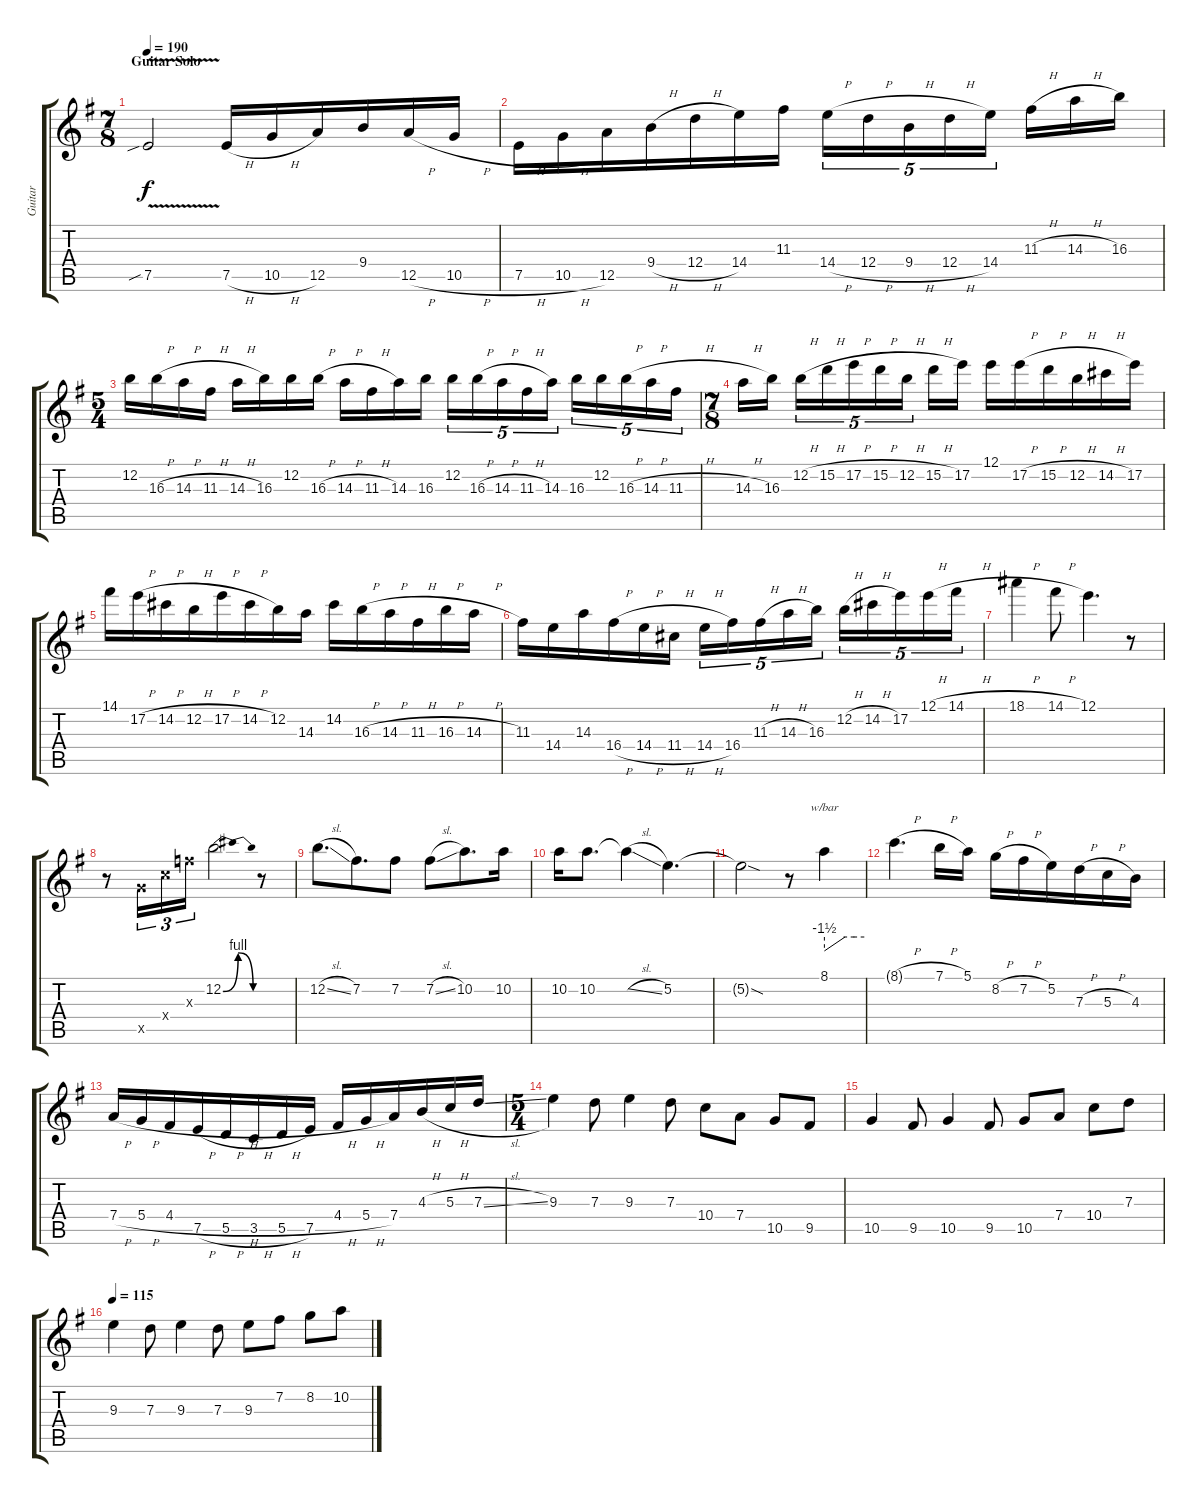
\track ("Guitar" "Guitar") {instrument overdrivenguitar}
\staff {score tabs}
\tuning (E4 B3 G3 D3 A2 E2) {hide}
\ts (7 8)
\section ("" "Guitar Solo")
\tempo 190
\clef g2
\ks eminor
7.5{v sib}.2{dy f} 7.5{h}.16 10.5{h}.16 12.5.16 9.4.16 12.5{h}.16 10.5{h}.16 |
7.5{h}.16 10.5{h}.16 12.5.16 9.4{h}.16 12.4{h}.16 14.4.16 11.3.16{beam splitsecondary} 14.4{h}.16{tu (5 4)} 12.4{h}.16{tu (5 4)} 9.4{h}.16{tu (5 4)} 12.4{h}.16{tu (5 4)} 14.4.16{tu (5 4)} 11.3{h}.16 14.3{h}.16 16.3.16 |
\ts (5 4)
12.2.16 16.3{h}.16 14.3{h}.16 11.3{h}.16 14.3{h}.16 16.3.16 12.2.16 16.3{h}.16 14.3{h}.16 11.3{h}.16 14.3.16 16.3.16 12.2.16{tu (5 4)} 16.3{h}.16{tu (5 4)} 14.3{h}.16{tu (5 4)} 11.3{h}.16{tu (5 4)} 14.3.16{tu (5 4)} 16.3.16{tu (5 4)} 12.2.16{tu (5 4)} 16.3{h}.16{tu (5 4)} 14.3{h}.16{tu (5 4)} 11.3{h}.16{tu (5 4)} |
\ts (7 8)
14.3{h}.16 16.3.16 12.2{h}.16{tu (5 4)} 15.2{h}.16{tu (5 4)} 17.2{h}.16{tu (5 4)} 15.2{h}.16{tu (5 4)} 12.2{h}.16{tu (5 4)} 15.2{h}.16 17.2.16 12.1.16 17.2{h}.16 15.2{h}.16 12.2{h}.16 14.2{h}.16 17.2.16 |
14.1.16 17.2{h}.16 14.2{h}.16 12.2{h}.16 17.2{h}.16 14.2{h}.16 12.2.16 14.3.16 14.2.16 16.3{h}.16 14.3{h}.16 11.3{h}.16 16.3{h}.16 14.3{h}.16 |
11.3.16 14.4.16 14.3.16 16.4{h}.16 14.4{h}.16 11.4{h}.16 14.4{h}.16{tu (5 4)} 16.4.16{tu (5 4)} 11.3{h}.16{tu (5 4)} 14.3{h}.16{tu (5 4)} 16.3.16{tu (5 4)} 12.2{h}.16{tu (5 4)} 14.2{h}.16{tu (5 4)} 17.2.16{tu (5 4)} 12.1{h}.16{tu (5 4)} 14.1{h}.16{tu (5 4)} |
18.1{h}.4 14.1{h}.8 12.1.4{d} r.8 |
r.8 10.5{x}.16{tu (3 2)} 10.4{x}.16{tu (3 2)} 10.3{x}.16{tu (3 2)} 12.2{be (bendrelease 0 0 15 4 40 4 60 0)}.2 r.8 |
12.2{sl}.8{d} 7.2.8{d} 7.2.8 7.2{sl}.8 10.2.8{d} 10.2.16 |
10.2.16 10.2.8{d} 10.2{sl t}.4 5.2.4{d} |
5.2{sod t}.2 r.8 8.1.4{tbe (custom default 0 -6 31 0 45 0 60 0)} |
8.1{h t}.4{d} 7.1{h}.16 5.1.16 8.2{h}.16 7.2{h}.16 5.2.16 7.3{h}.16 5.3{h}.16 4.3.16 |
7.4{h}.16 5.4{h}.16 4.4{h}.16 7.5{h}.16 5.5{h}.16 3.5{h}.16 5.5{h}.16 7.5.16 4.4{h}.16 5.4{h}.16 7.4.16 4.3{h}.16 5.3{h}.16 7.3{sl}.16 |
\ts (5 4)
9.3.4 7.3.8 9.3.4 7.3.8 10.4.8 7.4.8 10.5.8 9.5.8 |
10.5.4 9.5.8 10.5.4 9.5.8 10.5.8 7.4.8 10.4.8 7.3.8 |
\tempo 115
9.3.4 7.3.8 9.3.4 7.3.8 9.3.8 7.2.8 8.2.8 10.2.8
